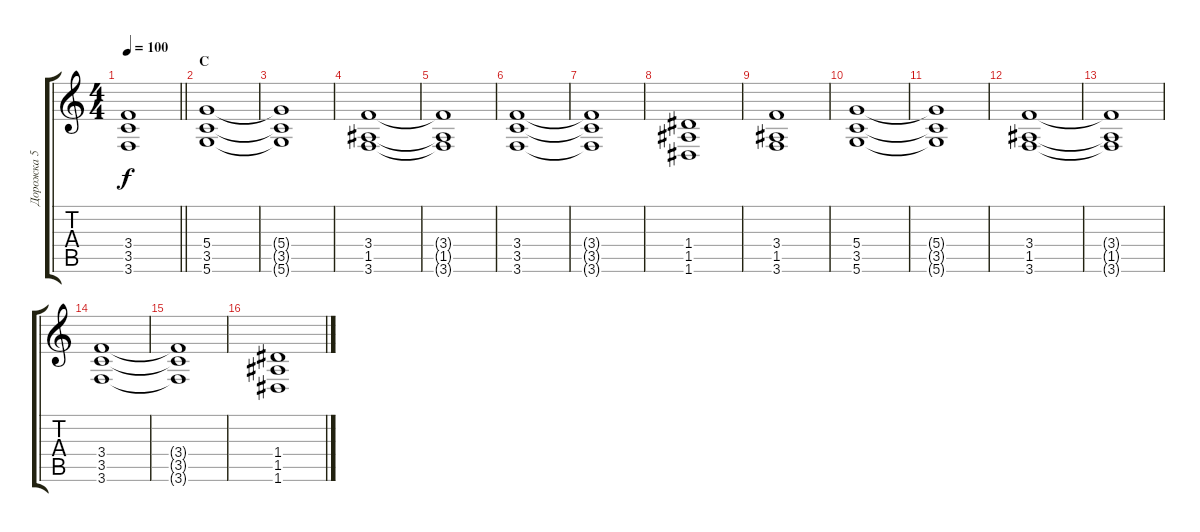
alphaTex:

\track ("Дорожка 5" "Дорожка 5") {instrument distortionguitar}
\staff {score tabs}
\tuning (E4 B3 G3 D3 A2 D2) {hide}
\ts (4 4)
\tempo 100
\clef g2
\barLineRight lightlight
\ks c
(3.4 3.5 3.6).1{dy f} |
\section ("" "C")
(5.4 3.5 5.6).1 |
(5.4{t} 3.5{t} 5.6{t}).1 |
(3.4 1.5 3.6).1 |
(3.4{t} 1.5{t} 3.6{t}).1 |
(3.4 3.5 3.6).1 |
(3.4{t} 3.5{t} 3.6{t}).1 |
(1.4 1.5 1.6).1 |
(3.4 1.5 3.6).1 |
(5.4 3.5 5.6).1 |
(5.4{t} 3.5{t} 5.6{t}).1 |
(3.4 1.5 3.6).1 |
(3.4{t} 1.5{t} 3.6{t}).1 |
(3.4 3.5 3.6).1 |
(3.4{t} 3.5{t} 3.6{t}).1 |
(1.4 1.5 1.6).1
